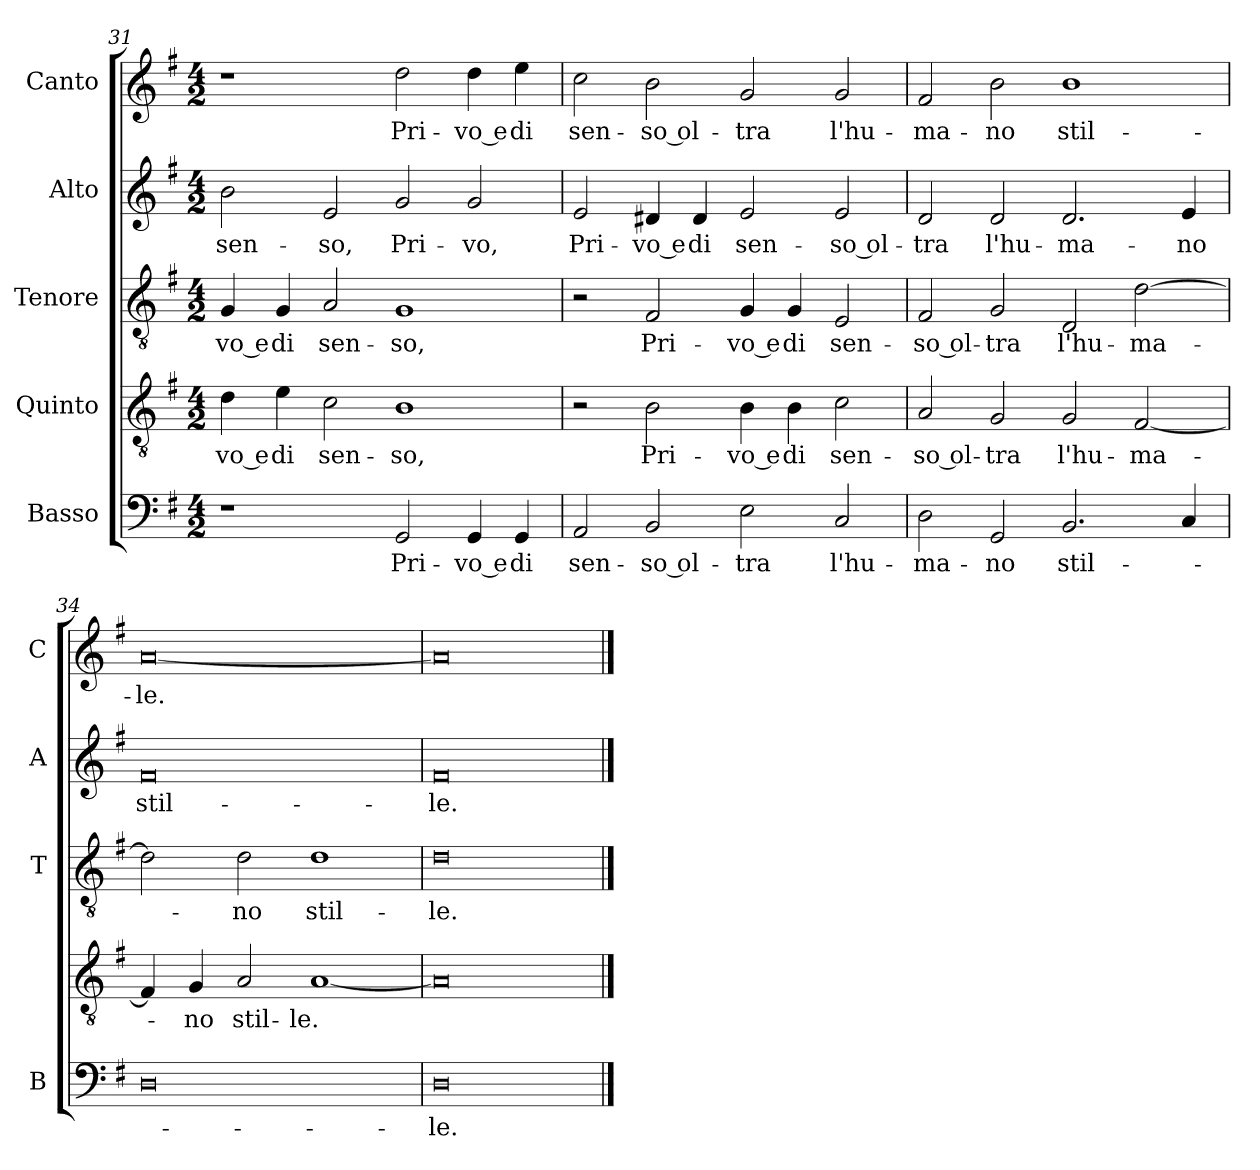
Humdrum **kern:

**kern	**text	**kern	**text	**kern	**text	**kern	**text	**kern	**text
*part5	*part5	*part4	*part4	*part3	*part3	*part2	*part2	*part1	*part1
*staff5	*staff5	*staff4	*staff4	*staff3	*staff3	*staff2	*staff2	*staff1	*staff1
*I"Basso	*	*I"Quinto	*	*I"Tenore	*	*I"Alto	*	*I"Canto	*
*I'B	*	*	*	*I'T	*	*I'A	*	*I'C	*
*clefF4	*	*clefGv2	*	*clefGv2	*	*clefG2	*	*clefG2	*
*k[f#]	*	*k[f#]	*	*k[f#]	*	*k[f#]	*	*k[f#]	*
*G:	*	*G:	*	*G:	*	*G:	*	*G:	*
*M4/2	*	*M4/2	*	*M4/2	*	*M4/2	*	*M4/2	*
=31	=31	=31	=31	=31	=31	=31	=31	=31	=31
!	!	!	!LO:LY:b	!	!LO:LY:b	!	!LO:LY:b	!	!
1r	.	4d\	-vo e	4G/	-vo e	2b\	sen-	1r	.
!	!	!	!LO:LY:b	!	!LO:LY:b	!	!	!	!
.	.	4e\	di	4G/	di	.	.	.	.
!	!	!	!LO:LY:b	!	!LO:LY:b	!	!LO:LY:b	!	!
.	.	2c\	sen-	2A/	sen-	2e/	-so,	.	.
!	!LO:LY:b	!	!LO:LY:b	!	!LO:LY:b	!	!LO:LY:b	!	!LO:LY:b
2GG/	Pri-	1B	-so,	1G	-so,	2g/	Pri-	2dd\	Pri-
!	!LO:LY:b	!	!	!	!	!	!LO:LY:b	!	!LO:LY:b
4GG/	-vo e	.	.	.	.	2g/	-vo,	4dd\	-vo e
!	!LO:LY:b	!	!	!	!	!	!	!	!LO:LY:b
4GG/	di	.	.	.	.	.	.	4ee\	di
!!LO:LB:g=z
=32	=32	=32	=32	=32	=32	=32	=32	=32	=32
!	!LO:LY:b	!	!	!	!	!	!LO:LY:b	!	!LO:LY:b
2AA/	sen-	2r	.	2r	.	2e/	Pri-	2cc\	sen-
!	!LO:LY:b	!	!LO:LY:b	!	!LO:LY:b	!	!LO:LY:b	!	!LO:LY:b
2BB/	-so ol-	2B\	Pri-	2F#/	Pri-	4d#X/	-vo e	2b\	-so ol-
!	!	!	!	!	!	!	!LO:LY:b	!	!
.	.	.	.	.	.	4d#/	di	.	.
!	!LO:LY:b	!	!LO:LY:b	!	!LO:LY:b	!	!LO:LY:b	!	!LO:LY:b
2E\	-tra	4B\	-vo e	4G/	-vo e	2e/	sen-	2g/	-tra
!	!	!	!LO:LY:b	!	!LO:LY:b	!	!	!	!
.	.	4B\	di	4G/	di	.	.	.	.
!	!LO:LY:b	!	!LO:LY:b	!	!LO:LY:b	!	!LO:LY:b	!	!LO:LY:b
2C/	l'hu-	2c\	sen-	2E/	sen-	2e/	-so ol-	2g/	l'hu-
=33	=33	=33	=33	=33	=33	=33	=33	=33	=33
!	!LO:LY:b	!	!LO:LY:b	!	!LO:LY:b	!	!LO:LY:b	!	!LO:LY:b
2D\	-ma-	2A/	-so ol-	2F#/	-so ol-	2d/	-tra	2f#/	-ma-
!	!LO:LY:b	!	!LO:LY:b	!	!LO:LY:b	!	!LO:LY:b	!	!LO:LY:b
2GG/	-no	2G/	-tra	2G/	-tra	2d/	l'hu-	2b\	-no
!	!LO:LY:b	!	!LO:LY:b	!	!LO:LY:b	!	!LO:LY:b	!	!LO:LY:b
2.BB/	stil-	2G/	l'hu-	2D/	l'hu-	2.d/	-ma-	1b	stil-
!	!	!	!LO:LY:b	!	!LO:LY:b	!	!	!	!
.	.	[2F#/	-ma-	[2d\	-ma-	.	.	.	.
!	!	!	!	!	!	!	!LO:LY:b	!	!
4C/	.	.	.	.	.	4e/	-no	.	.
=34	=34	=34	=34	=34	=34	=34	=34	=34	=34
!	!	!	!	!	!	!	!LO:LY:b	!	!LO:LY:b
0D	.	4F#/]	.	2d\]	.	0f#	stil-	[0a	-le.
!	!	!	!LO:LY:b	!	!	!	!	!	!
.	.	4G/	-no	.	.	.	.	.	.
!	!	!	!LO:LY:b	!	!LO:LY:b	!	!	!	!
.	.	2A/	stil-	2d\	-no	.	.	.	.
!	!	!	!LO:LY:b	!	!LO:LY:b	!	!	!	!
.	.	[1A	-le.	1d	stil-	.	.	.	.
=35	=35	=35	=35	=35	=35	=35	=35	=35	=35
!	!LO:LY:b	!	!	!	!LO:LY:b	!	!LO:LY:b	!	!
0D	-le.	0A]	.	0d	-le.	0f#	-le.	0a]	.
==	==	==	==	==	==	==	==	==	==
*-	*-	*-	*-	*-	*-	*-	*-	*-	*-
